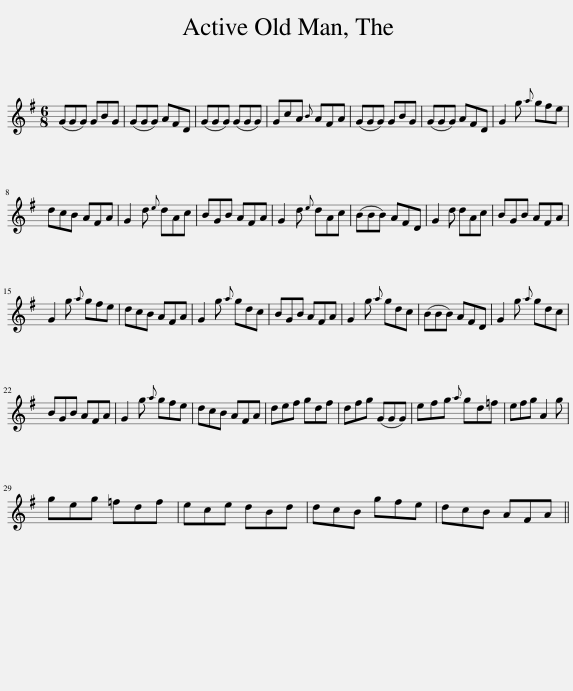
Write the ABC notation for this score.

X:1
L:1/8
M:6/8
I:linebreak $
K:G
V:1 treble
V:1
 (GGG) GBG | (GGG) AFD | (GGG) (GGG) | GcA{B} AFA | (GGG) GBG | %5
 (GGG) AFD | G2 g{a} gfe |$ dcB AFA | G2 d{e} dAc | BGB AFA | %10
 G2 d{e} dAc | (BBB) AFD | G2 d dAc | BGB AFA |$ G2 g{a} gfe | %15
 dcB AFA | G2 g{a} gdc | BGB AFA | G2 g{a} gdc | (BBB) AFD | %20
 G2 g{a} gdc |$ BGB AFA | G2 g{a} gfe | dcB AFA | def gdf | %25
 dfg (GGG) | efg{a} gd=f | efg A2 g |$ geg =fdf | ece dBd | %30
 dcB gfe | dcB AFA || %32
